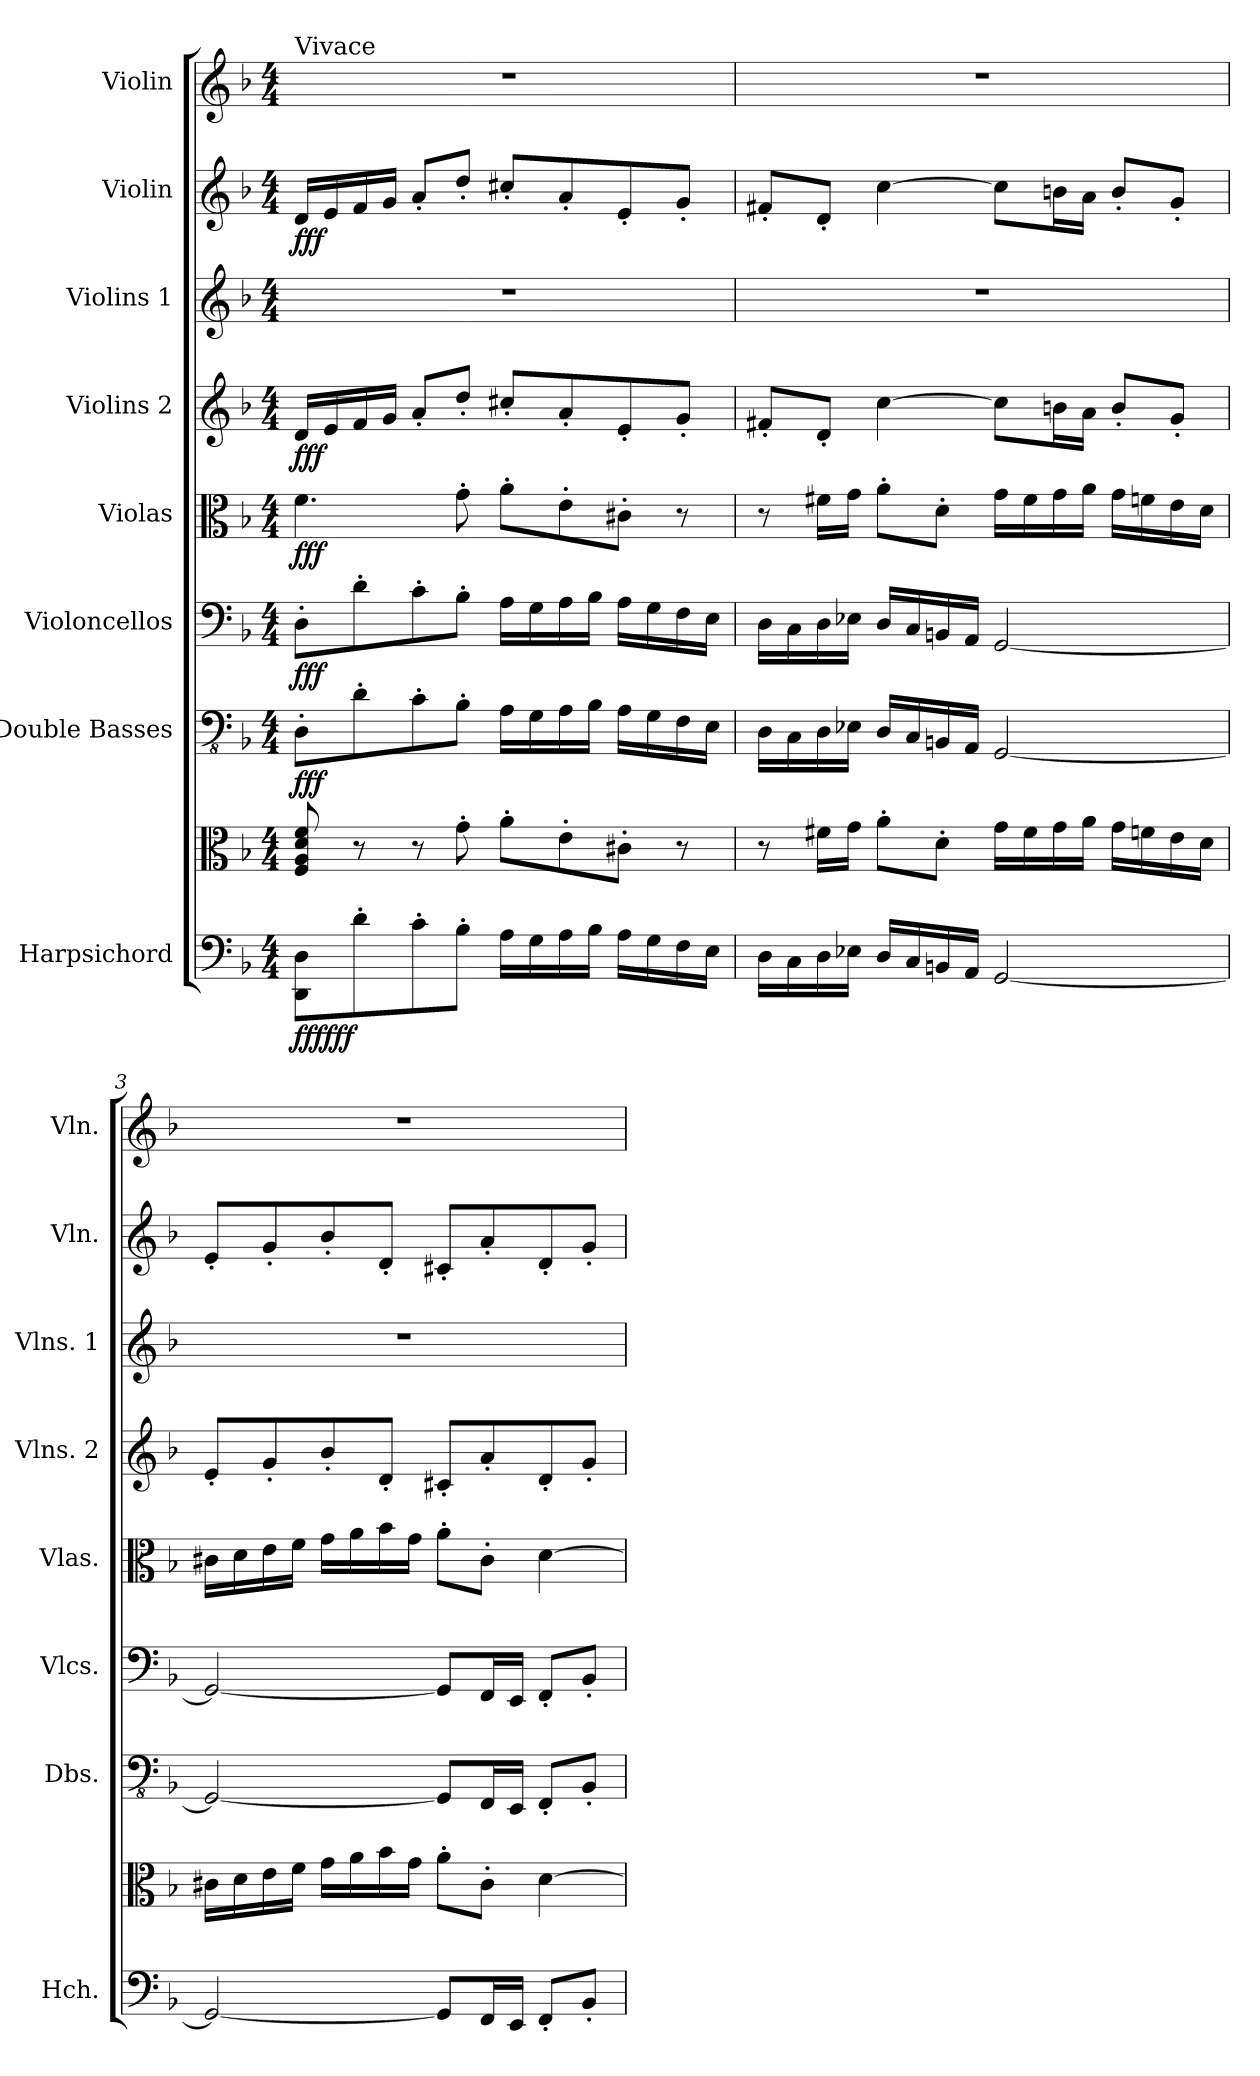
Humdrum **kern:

**kern	**kern	**dynam	**kern	**dynam	**kern	**dynam	**kern	**dynam	**kern	**dynam	**kern	**kern	**dynam	**kern
*part8	*part8	*part8	*part7	*part7	*part6	*part6	*part5	*part5	*part4	*part4	*part3	*part2	*part2	*part1
*staff9	*staff8	*staff8/9	*staff7	*staff7	*staff6	*staff6	*staff5	*staff5	*staff4	*staff4	*staff3	*staff2	*staff2	*staff1
*I"Harpsichord	*	*	*I"Double Basses	*	*I"Violoncellos	*	*I"Violas	*	*I"Violins 2	*	*I"Violins 1	*I"Violin	*	*I"Violin
*I'Hch.	*	*	*I'Dbs.	*	*I'Vlcs.	*	*I'Vlas.	*	*I'Vlns. 2	*	*I'Vlns. 1	*I'Vln.	*	*I'Vln.
*clefF4	*clefC3	*	*clefFv4	*	*clefF4	*	*clefC3	*	*clefG2	*	*clefG2	*clefG2	*	*clefG2
*k[b-]	*k[b-]	*	*k[b-]	*	*k[b-]	*	*k[b-]	*	*k[b-]	*	*k[b-]	*k[b-]	*	*k[b-]
*F:	*F:	*	*F:	*	*F:	*	*F:	*	*F:	*	*F:	*F:	*	*F:
*M4/4	*M4/4	*	*M4/4	*	*M4/4	*	*M4/4	*	*M4/4	*	*M4/4	*M4/4	*	*M4/4
=1	=1	=1	=1	=1	=1	=1	=1	=1	=1	=1	=1	=1	=1	=1
!	!	!	!	!	!	!	!	!	!	!	!	!	!	!LO:TX:a:t=Vivace
!	!	!LO:DY:b=2	!	!	!	!	!	!	!	!	!	!	!	!
!	!	!LO:DY:n=1:b	!	!LO:DY:b	!	!LO:DY:b	!	!LO:DY:b	!	!LO:DY:b	!	!	!LO:DY:b	!
8DD\ 8D\L	8F/ 8A/ 8d/ 8f/	fff fff	8DD'\L	fff	8D'\L	fff	4.f\	fff	16d/LL	fff	1r	16d/LL	fff	1r
.	.	.	.	.	.	.	.	.	16e/	.	.	16e/	.	.
8d'\	8r	.	8D'\	.	8d'\	.	.	.	16f/	.	.	16f/	.	.
.	.	.	.	.	.	.	.	.	16g/JJ	.	.	16g/JJ	.	.
8c'\	8r	.	8C'\	.	8c'\	.	.	.	8a'/L	.	.	8a'/L	.	.
8B-'\J	8g'\	.	8BB-'\J	.	8B-'\J	.	8g'\	.	8dd'/J	.	.	8dd'/J	.	.
16A\LL	8a'\L	.	16AA\LL	.	16A\LL	.	8a'\L	.	8cc#X'/L	.	.	8cc#X'/L	.	.
16G\	.	.	16GG\	.	16G\	.	.	.	.	.	.	.	.	.
16A\	8e'\	.	16AA\	.	16A\	.	8e'\	.	8a'/	.	.	8a'/	.	.
16B-\JJ	.	.	16BB-\JJ	.	16B-\JJ	.	.	.	.	.	.	.	.	.
16A\LL	8c#X'\J	.	16AA\LL	.	16A\LL	.	8c#X'\J	.	8e'/	.	.	8e'/	.	.
16G\	.	.	16GG\	.	16G\	.	.	.	.	.	.	.	.	.
16F\	8r	.	16FF\	.	16F\	.	8r	.	8g'/J	.	.	8g'/J	.	.
16E\JJ	.	.	16EE\JJ	.	16E\JJ	.	.	.	.	.	.	.	.	.
=2	=2	=2	=2	=2	=2	=2	=2	=2	=2	=2	=2	=2	=2	=2
16D\LL	8r	.	16DD\LL	.	16D\LL	.	8r	.	8f#X'/L	.	1r	8f#X'/L	.	1r
16C\	.	.	16CC\	.	16C\	.	.	.	.	.	.	.	.	.
16D\	16f#X\LL	.	16DD\	.	16D\	.	16f#X\LL	.	8d'/J	.	.	8d'/J	.	.
16E-X\JJ	16g\JJ	.	16EE-X\JJ	.	16E-X\JJ	.	16g\JJ	.	.	.	.	.	.	.
16D/LL	8a'\L	.	16DD/LL	.	16D/LL	.	8a'\L	.	[4cc\	.	.	[4cc\	.	.
16C/	.	.	16CC/	.	16C/	.	.	.	.	.	.	.	.	.
16BBn/	8d'\J	.	16BBBn/	.	16BBn/	.	8d'\J	.	.	.	.	.	.	.
16AA/JJ	.	.	16AAA/JJ	.	16AA/JJ	.	.	.	.	.	.	.	.	.
[2GG/	16g\LL	.	[2GGG/	.	[2GG/	.	16g\LL	.	8cc\L]	.	.	8cc\L]	.	.
.	16f#\	.	.	.	.	.	16f#\	.	.	.	.	.	.	.
.	16g\	.	.	.	.	.	16g\	.	16bn\L	.	.	16bn\L	.	.
.	16a\JJ	.	.	.	.	.	16a\JJ	.	16a\JJ	.	.	16a\JJ	.	.
.	16g\LL	.	.	.	.	.	16g\LL	.	8b'/L	.	.	8b'/L	.	.
.	16fn\	.	.	.	.	.	16fn\	.	.	.	.	.	.	.
.	16e\	.	.	.	.	.	16e\	.	8g'/J	.	.	8g'/J	.	.
.	16d\JJ	.	.	.	.	.	16d\JJ	.	.	.	.	.	.	.
!!LO:PB:g=z
=3	=3	=3	=3	=3	=3	=3	=3	=3	=3	=3	=3	=3	=3	=3
2GG/_	16c#X\LL	.	2GGG/_	.	2GG/_	.	16c#X\LL	.	8e'/L	.	1r	8e'/L	.	1r
.	16d\	.	.	.	.	.	16d\	.	.	.	.	.	.	.
.	16e\	.	.	.	.	.	16e\	.	8g'/	.	.	8g'/	.	.
.	16f\JJ	.	.	.	.	.	16f\JJ	.	.	.	.	.	.	.
.	16g\LL	.	.	.	.	.	16g\LL	.	8b-'/	.	.	8b-'/	.	.
.	16a\	.	.	.	.	.	16a\	.	.	.	.	.	.	.
.	16b-\	.	.	.	.	.	16b-\	.	8d'/J	.	.	8d'/J	.	.
.	16g\JJ	.	.	.	.	.	16g\JJ	.	.	.	.	.	.	.
8GG/L]	8a'\L	.	8GGG/L]	.	8GG/L]	.	8a'\L	.	8c#X'/L	.	.	8c#X'/L	.	.
16FF/L	8c#'\J	.	16FFF/L	.	16FF/L	.	8c#'\J	.	8a'/	.	.	8a'/	.	.
16EE/JJ	.	.	16EEE/JJ	.	16EE/JJ	.	.	.	.	.	.	.	.	.
8FF'/L	[4d\	.	8FFF'/L	.	8FF'/L	.	[4d\	.	8d'/	.	.	8d'/	.	.
8BB-'/J	.	.	8BBB-'/J	.	8BB-'/J	.	.	.	8g'/J	.	.	8g'/J	.	.
=	=	=	=	=	=	=	=	=	=	=	=	=	=	=
*-	*-	*-	*-	*-	*-	*-	*-	*-	*-	*-	*-	*-	*-	*-
